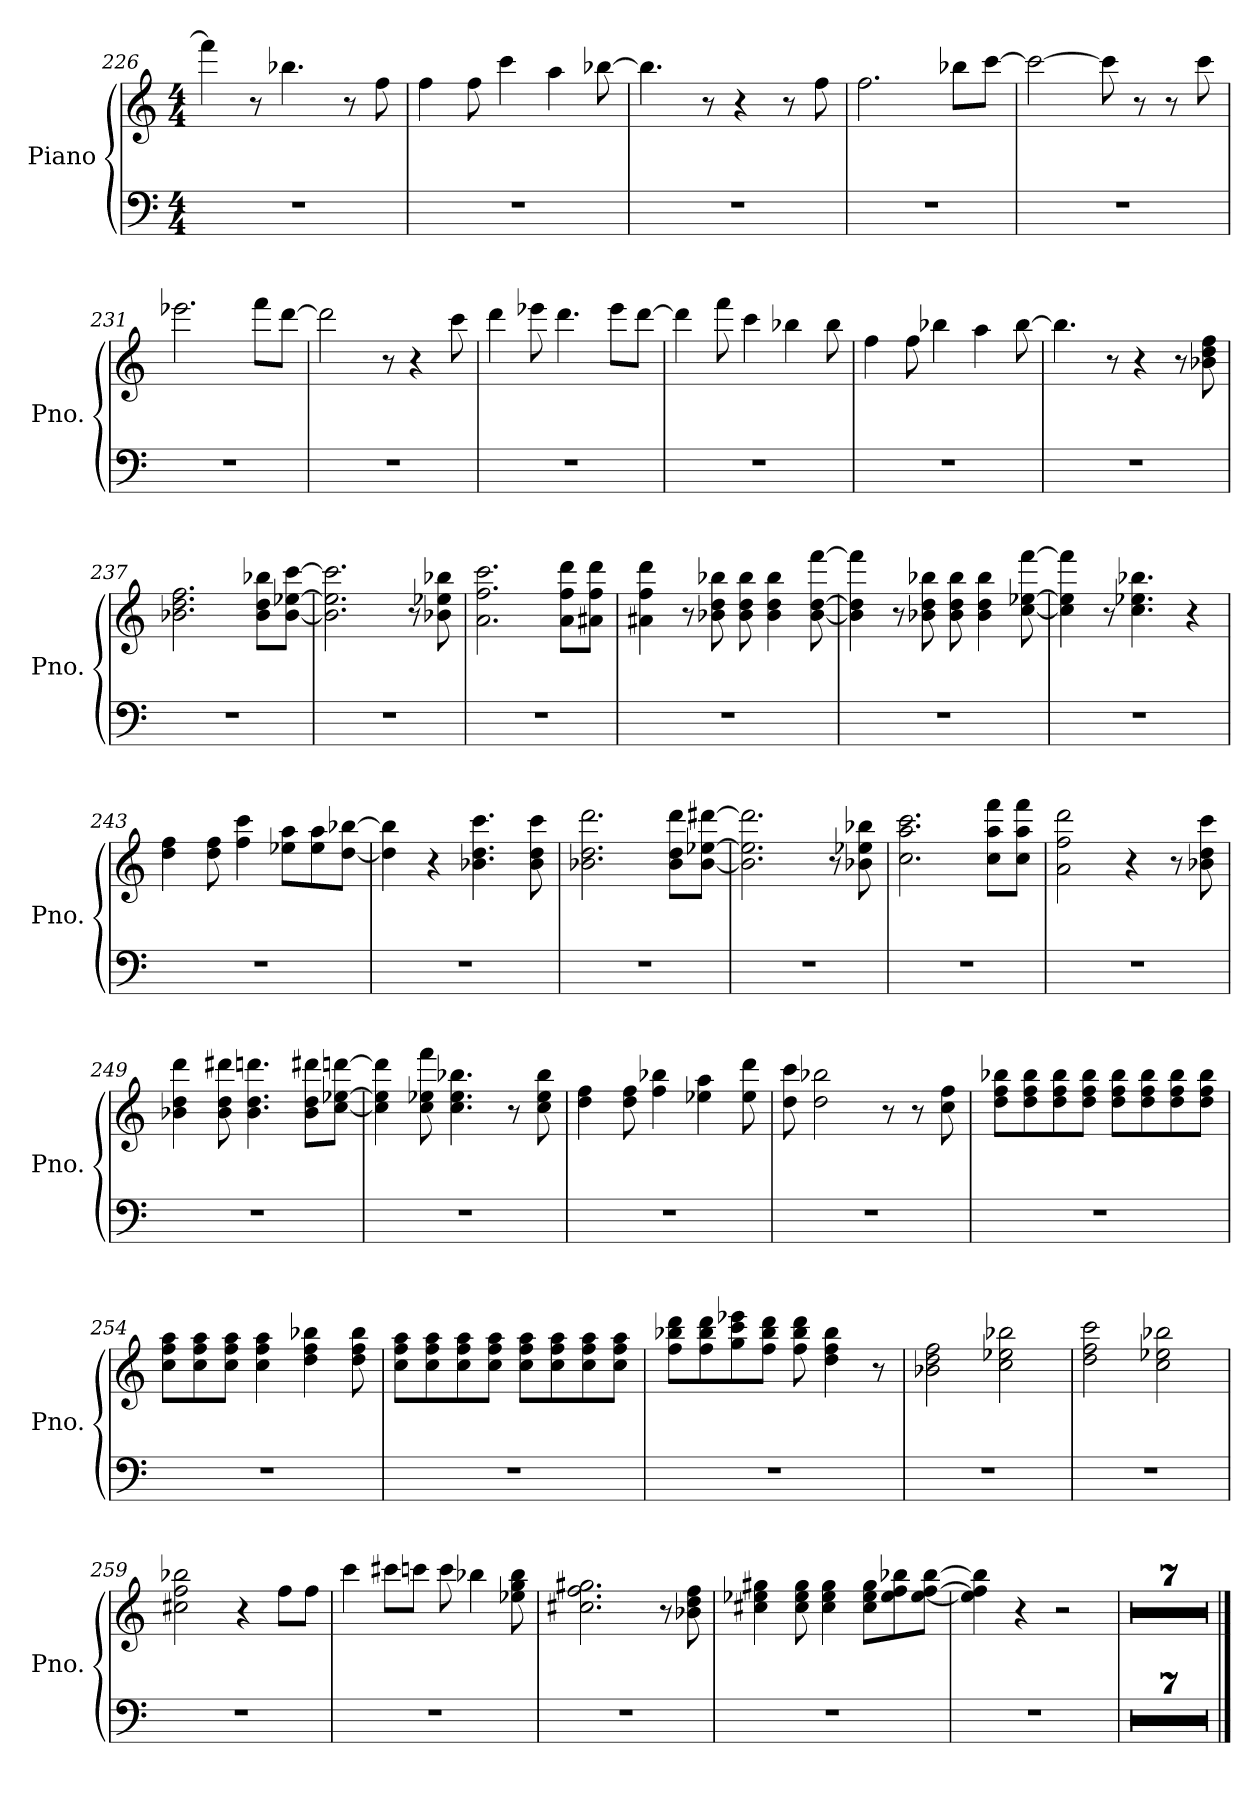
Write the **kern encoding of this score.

**kern	**kern
*part1	*part1
*staff2	*staff1
*I"Piano	*
*I'Pno.	*
*clefF4	*clefG2
*k[]	*k[]
*M4/4	*M4/4
=226	=226
1r	4fff\]
.	8r
.	4.bb-X\
.	8r
.	8ff\
=227	=227
1r	4ff\
.	8ff\
.	4ccc\
.	4aa\
.	[8bb-X\
!!LO:LB:g=z
=228	=228
1r	4.bb-\]
.	8r
.	4r
.	8r
.	8ff\
=229	=229
1r	2.ff\
.	8bb-X\L
.	[8ccc\J
=230	=230
1r	2ccc\_
.	8ccc\]
.	8r
.	8r
.	8ccc\
=231	=231
1r	2.eee-X\
.	8fff\L
.	[8ddd\J
=232	=232
1r	2ddd\]
.	8r
.	4r
.	8ccc\
=233	=233
1r	4ddd\
.	8eee-X\
.	4.ddd\
.	8eee-\L
.	[8ddd\J
!!LO:LB:g=z
=234	=234
1r	4ddd\]
.	8fff\
.	4ccc\
.	4bb-X\
.	8bb-\
=235	=235
1r	4ff\
.	8ff\
.	4bb-X\
.	4aa\
.	[8bb-\
=236	=236
1r	4.bb-\]
.	8r
.	4r
.	8r
.	8b-X\ 8dd\ 8ff\
=237	=237
1r	2.b-X\ 2.dd\ 2.ff\
.	8b-\ 8dd\ 8bb-X\L
.	[8b-\ [8ee-X\ [8ccc\J
=238	=238
1r	2.b-\] 2.ee-\] 2.ccc\]
.	8r
.	8b-X\ 8ee-X\ 8bb-X\
=239	=239
1r	2.a\ 2.ff\ 2.ccc\
.	8a\ 8ff\ 8ddd\L
.	8a#X\ 8ff\ 8ddd\J
!!LO:LB:g=z
=240	=240
1r	4a#X\ 4ff\ 4ddd\
.	8r
.	8b-X\ 8dd\ 8bb-X\
.	8b-\ 8dd\ 8bb-\
.	4b-\ 4dd\ 4bb-\
.	[8b-\ [8dd\ [8fff\
=241	=241
1r	4b-\] 4dd\] 4fff\]
.	8r
.	8b-X\ 8dd\ 8bb-X\
.	8b-\ 8dd\ 8bb-\
.	4b-\ 4dd\ 4bb-\
.	[8cc\ [8ee-X\ [8fff\
=242	=242
1r	4cc\] 4ee-\] 4fff\]
.	8r
.	4.cc\ 4.ee-X\ 4.bb-X\
.	4r
=243	=243
1r	4dd\ 4ff\
.	8dd\ 8ff\
.	4ff\ 4ccc\
.	8ee-X\ 8aa\L
.	8ee-\ 8aa\
.	[8dd\ [8bb-X\J
=244	=244
1r	4dd\] 4bb-\]
.	4r
.	4.b-X\ 4.dd\ 4.ccc\
.	8b-\ 8dd\ 8ccc\
!!LO:PB:g=z
=245	=245
1r	2.b-X\ 2.dd\ 2.ddd\
.	8b-\ 8dd\ 8ddd\L
.	[8b-\ [8ee-X\ [8ddd#X\J
=246	=246
1r	2.b-\] 2.ee-\] 2.ddd#\]
.	8r
.	8b-X\ 8ee-X\ 8bb-X\
=247	=247
1r	2.cc\ 2.aa\ 2.ccc\
.	8cc\ 8aa\ 8fff\L
.	8cc\ 8aa\ 8fff\J
=248	=248
1r	2a\ 2ff\ 2ddd\
.	4r
.	8r
.	8b-X\ 8dd\ 8ccc\
=249	=249
1r	4b-X\ 4dd\ 4ddd\
.	8b-\ 8dd\ 8ddd#X\
.	4.b-\ 4.dd\ 4.dddn\
.	8b-\ 8dd\ 8ddd#X\L
.	[8cc\ [8ee-X\ [8dddn\J
=250	=250
1r	4cc\] 4ee-\] 4ddd\]
.	8cc\ 8ee-X\ 8fff\
.	4.cc\ 4.ee-\ 4.bb-X\
.	8r
.	8cc\ 8ee-\ 8bb-\
!!LO:LB:g=z
=251	=251
1r	4dd\ 4ff\
.	8dd\ 8ff\
.	4ff\ 4bb-X\
.	4ee-X\ 4aa\
.	8ee-\ 8ddd\
=252	=252
1r	8dd\ 8ccc\
.	2dd\ 2bb-X\
.	8r
.	8r
.	8cc\ 8ff\
=253	=253
1r	8dd\ 8ff\ 8bb-X\L
.	8dd\ 8ff\ 8bb-\
.	8dd\ 8ff\ 8bb-\
.	8dd\ 8ff\ 8bb-\J
.	8dd\ 8ff\ 8bb-\L
.	8dd\ 8ff\ 8bb-\
.	8dd\ 8ff\ 8bb-\
.	8dd\ 8ff\ 8bb-\J
=254	=254
1r	8cc\ 8ff\ 8aa\L
.	8cc\ 8ff\ 8aa\
.	8cc\ 8ff\ 8aa\J
.	4cc\ 4ff\ 4aa\
.	4dd\ 4ff\ 4bb-X\
.	8dd\ 8ff\ 8bb-\
!!LO:LB:g=z
=255	=255
1r	8cc\ 8ff\ 8aa\L
.	8cc\ 8ff\ 8aa\
.	8cc\ 8ff\ 8aa\
.	8cc\ 8ff\ 8aa\J
.	8cc\ 8ff\ 8aa\L
.	8cc\ 8ff\ 8aa\
.	8cc\ 8ff\ 8aa\
.	8cc\ 8ff\ 8aa\J
=256	=256
1r	8ff\ 8bb-X\ 8ddd\L
.	8ff\ 8bb-\ 8ddd\
.	8gg\ 8ccc\ 8eee-X\
.	8ff\ 8bb-\ 8ddd\J
.	8ff\ 8bb-\ 8ddd\
.	4dd\ 4ff\ 4bb-\
.	8r
=257	=257
1r	2b-X\ 2dd\ 2ff\
.	2cc\ 2ee-X\ 2bb-X\
=258	=258
1r	2dd\ 2ff\ 2ccc\
.	2cc\ 2ee-X\ 2bb-X\
=259	=259
1r	2cc#X\ 2ff\ 2bb-X\
.	4r
.	8ff\L
.	8ff\J
!!LO:LB:g=z
=260	=260
1r	4ccc\
.	8ccc#X\L
.	8cccn\J
.	8ccc\
.	4bb-X\
.	8ee-X\ 8gg\ 8bb-\
=261	=261
1r	2.cc#X\ 2.ff\ 2.gg#X\
.	8r
.	8b-X\ 8dd\ 8ff\
=262	=262
1r	4cc#X\ 4ee-X\ 4gg#X\
.	8cc#\ 8ee-\ 8gg#\
.	4cc#\ 4ee-\ 4gg#\
.	8cc#\ 8ee-\ 8gg#\L
.	8ee-\ 8ff\ 8bb-X\
.	[8ee-\ [8ff\ [8bb-\J
=263	=263
1r	4ee-\] 4ff\] 4bb-\]
.	4r
.	2r
=264	=264
1r	1r
=265	=265
1r	1r
=266	=266
1r	1r
!!LO:LB:g=z
=267	=267
1r	1r
=268	=268
1r	1r
=269	=269
1r	1r
=270	=270
1r	1r
==	==
*-	*-
